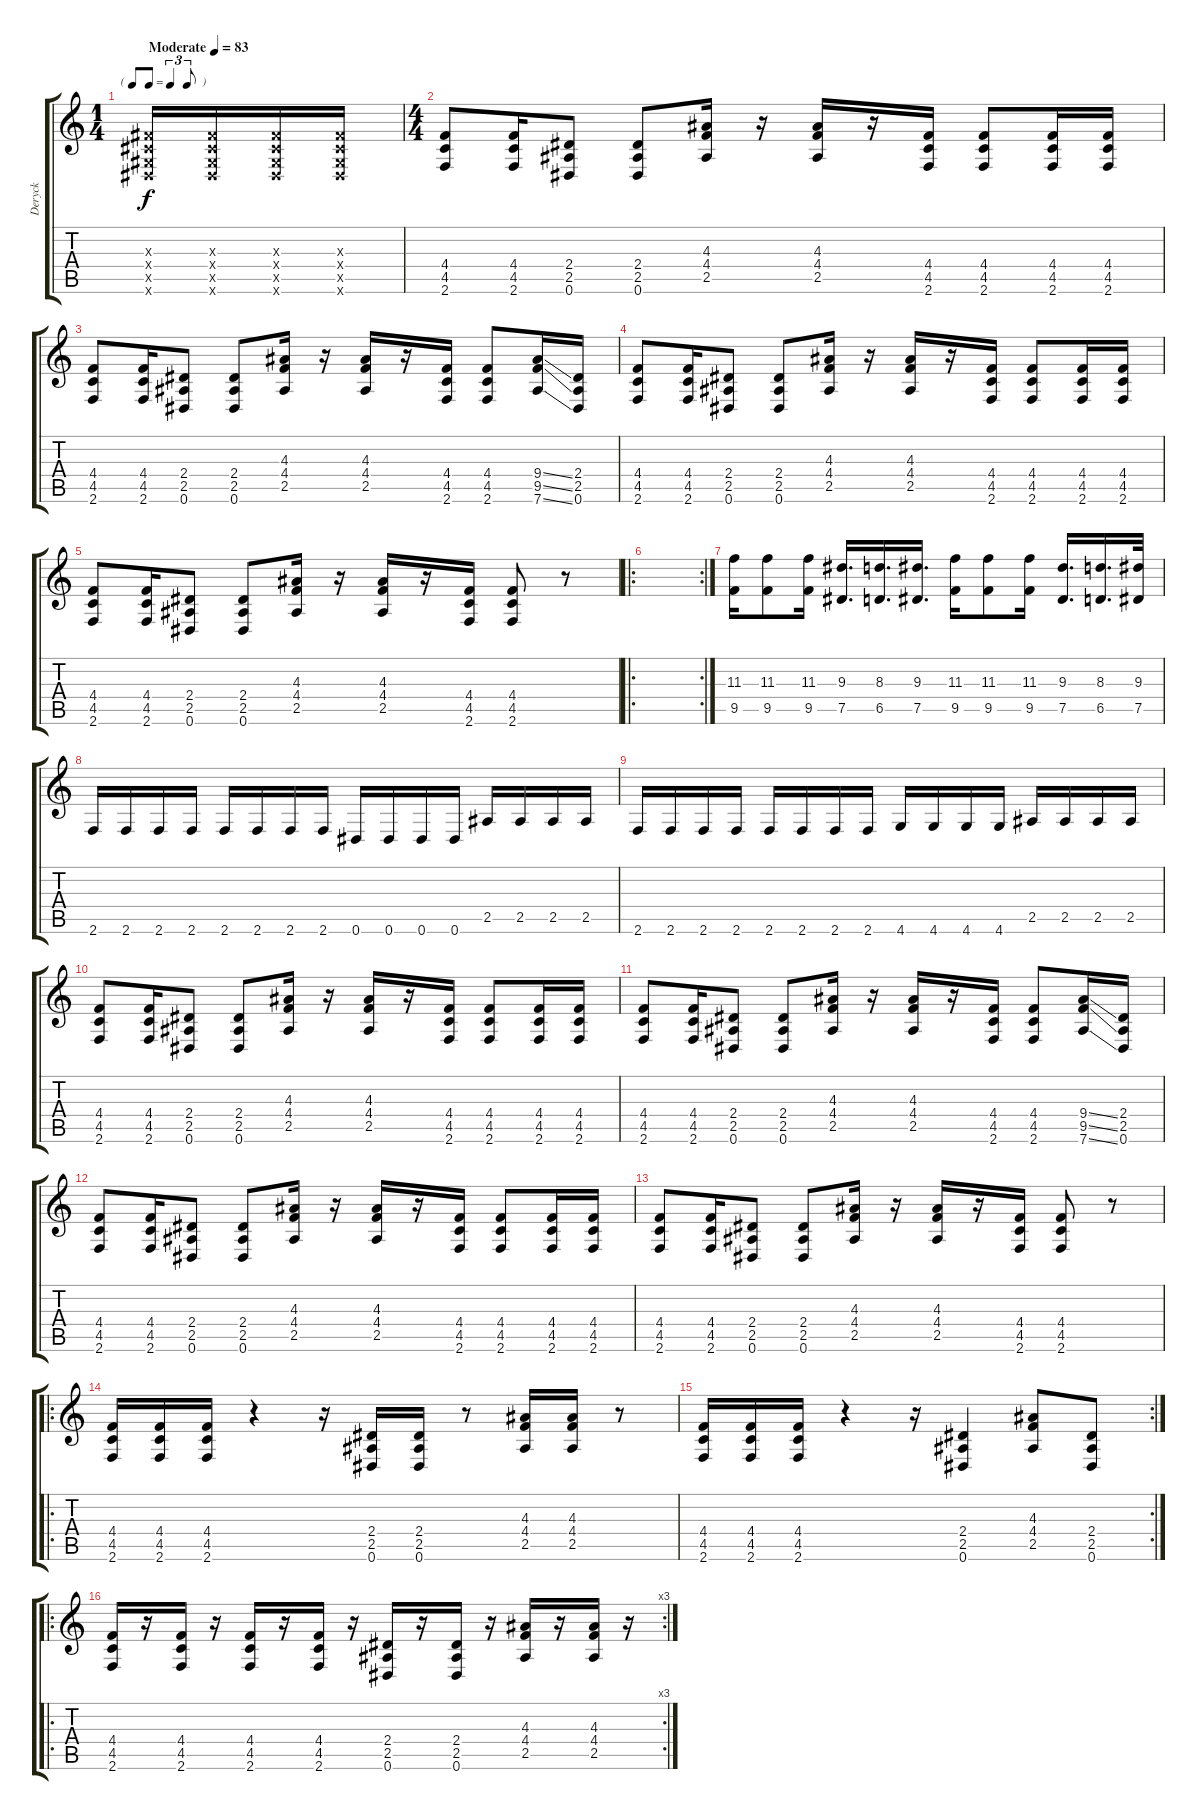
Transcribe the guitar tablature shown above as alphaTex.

\track ("Deryck" "Deryck") {instrument distortionguitar}
\staff {score tabs}
\tuning (Eb4 Bb3 Gb3 Db3 Ab2 Eb2) {hide}
\ts (1 4)
\tf triplet8th
\tempo (83 "Moderate")
\clef g2
\ks c
(0.3{x} 0.4{x} 0.5{x} 0.6{x}).16{dy f instrument distortionguitar} (0.3{x} 0.4{x} 0.5{x} 0.6{x}).16 (0.3{x} 0.4{x} 0.5{x} 0.6{x}).16 (0.3{x} 0.4{x} 0.5{x} 0.6{x}).16 |
\ts (4 4)
(4.4 4.5 2.6).8 (4.4 4.5 2.6).16 (2.4 2.5 0.6).8 (2.4 2.5 0.6).8 (4.3 4.4 2.5).16 r.16 (4.3 4.4 2.5).16 r.16 (4.4 4.5 2.6).16 (4.4 4.5 2.6).8 (4.4 4.5 2.6).16 (4.4 4.5 2.6).16 |
(4.4 4.5 2.6).8 (4.4 4.5 2.6).16 (2.4 2.5 0.6).8 (2.4 2.5 0.6).8 (4.3 4.4 2.5).16 r.16 (4.3 4.4 2.5).16 r.16 (4.4 4.5 2.6).16 (4.4 4.5 2.6).8 (9.4{ss} 9.5{ss} 7.6{ss}).16 (2.4 2.5 0.6).16 |
(4.4 4.5 2.6).8 (4.4 4.5 2.6).16 (2.4 2.5 0.6).8 (2.4 2.5 0.6).8 (4.3 4.4 2.5).16 r.16 (4.3 4.4 2.5).16 r.16 (4.4 4.5 2.6).16 (4.4 4.5 2.6).8 (4.4 4.5 2.6).16 (4.4 4.5 2.6).16 |
(4.4 4.5 2.6).8 (4.4 4.5 2.6).16 (2.4 2.5 0.6).8 (2.4 2.5 0.6).8 (4.3 4.4 2.5).16 r.16 (4.3 4.4 2.5).16 r.16 (4.4 4.5 2.6).16 (4.4 4.5 2.6).8 r.8 |
\ro
\rc 2
|
(11.3 9.5).16 (11.3 9.5).8 (11.3 9.5).16 (9.3 7.5).16{d} (8.3 6.5).16{d} (9.3 7.5).16{d} (11.3 9.5).16 (11.3 9.5).8 (11.3 9.5).16 (9.3 7.5).16{d} (8.3 6.5).16{d} (9.3 7.5).32 |
2.6.16 2.6.16 2.6.16 2.6.16 2.6.16 2.6.16 2.6.16 2.6.16 0.6.16 0.6.16 0.6.16 0.6.16 2.5.16 2.5.16 2.5.16 2.5.16 |
2.6.16 2.6.16 2.6.16 2.6.16 2.6.16 2.6.16 2.6.16 2.6.16 4.6.16 4.6.16 4.6.16 4.6.16 2.5.16 2.5.16 2.5.16 2.5.16 |
(4.4 4.5 2.6).8 (4.4 4.5 2.6).16 (2.4 2.5 0.6).8 (2.4 2.5 0.6).8 (4.3 4.4 2.5).16 r.16 (4.3 4.4 2.5).16 r.16 (4.4 4.5 2.6).16 (4.4 4.5 2.6).8 (4.4 4.5 2.6).16 (4.4 4.5 2.6).16 |
(4.4 4.5 2.6).8 (4.4 4.5 2.6).16 (2.4 2.5 0.6).8 (2.4 2.5 0.6).8 (4.3 4.4 2.5).16 r.16 (4.3 4.4 2.5).16 r.16 (4.4 4.5 2.6).16 (4.4 4.5 2.6).8 (9.4{ss} 9.5{ss} 7.6{ss}).16 (2.4 2.5 0.6).16 |
(4.4 4.5 2.6).8 (4.4 4.5 2.6).16 (2.4 2.5 0.6).8 (2.4 2.5 0.6).8 (4.3 4.4 2.5).16 r.16 (4.3 4.4 2.5).16 r.16 (4.4 4.5 2.6).16 (4.4 4.5 2.6).8 (4.4 4.5 2.6).16 (4.4 4.5 2.6).16 |
(4.4 4.5 2.6).8 (4.4 4.5 2.6).16 (2.4 2.5 0.6).8 (2.4 2.5 0.6).8 (4.3 4.4 2.5).16 r.16 (4.3 4.4 2.5).16 r.16 (4.4 4.5 2.6).16 (4.4 4.5 2.6).8 r.8 |
\ro
(4.4 4.5 2.6).16 (4.4 4.5 2.6).16 (4.4 4.5 2.6).16 r.4 r.16 (2.4 2.5 0.6).16 (2.4 2.5 0.6).16 r.8 (4.3 4.4 2.5).16 (4.3 4.4 2.5).16 r.8 |
\rc 2
(4.4 4.5 2.6).16 (4.4 4.5 2.6).16 (4.4 4.5 2.6).16 r.4 r.16 (2.4 2.5 0.6).4 (4.3 4.4 2.5).8 (2.4 2.5 0.6).8 |
\ro
\rc 3
(4.4 4.5 2.6).16 r.16 (4.4 4.5 2.6).16 r.16 (4.4 4.5 2.6).16 r.16 (4.4 4.5 2.6).16 r.16 (2.4 2.5 0.6).16 r.16 (2.4 2.5 0.6).16 r.16 (4.3 4.4 2.5).16 r.16 (4.3 4.4 2.5).16 r.16
